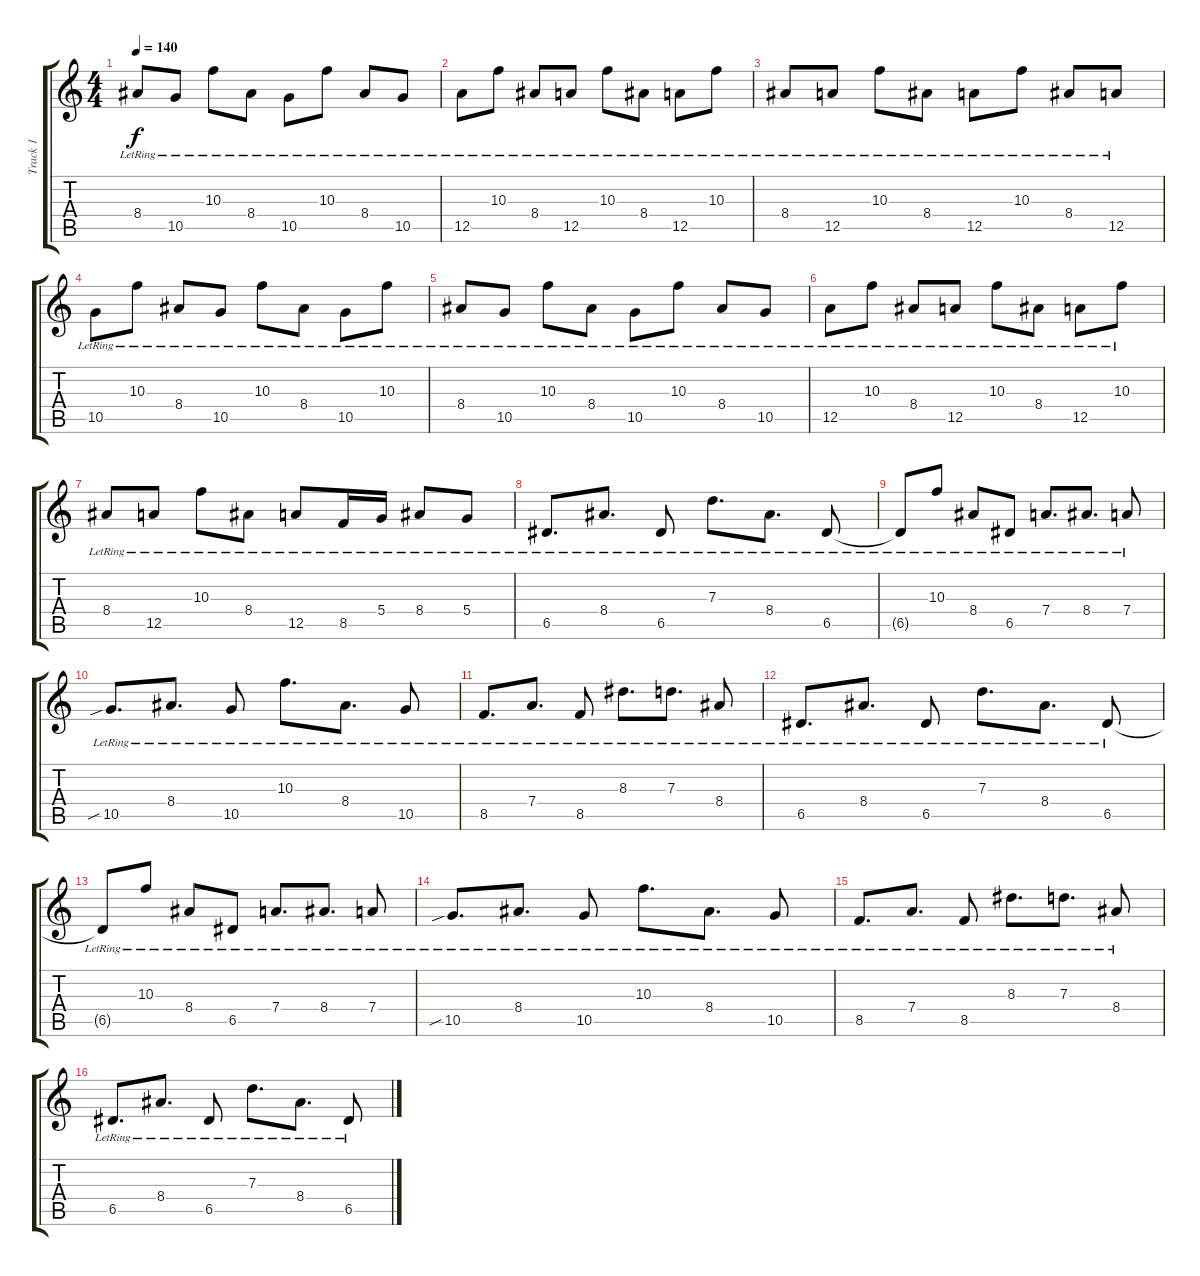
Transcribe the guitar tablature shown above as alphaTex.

\track ("Track 1" "Track 1") {instrument acousticguitarsteel}
\staff {score tabs}
\tuning (E4 B3 G3 D3 A2 D2) {hide}
\ts (4 4)
\tempo 140
\clef g2
\ks c
8.4{lr}.8{dy f} 10.5{lr}.8 10.3{lr}.8 8.4{lr}.8 10.5{lr}.8 10.3{lr}.8 8.4{lr}.8 10.5{lr}.8 |
12.5{lr}.8 10.3{lr}.8 8.4{lr}.8 12.5{lr}.8 10.3{lr}.8 8.4{lr}.8 12.5{lr}.8 10.3{lr}.8 |
8.4{lr}.8 12.5{lr}.8 10.3{lr}.8 8.4{lr}.8 12.5{lr}.8 10.3{lr}.8 8.4{lr}.8 12.5{lr}.8 |
10.5{lr}.8 10.3{lr}.8 8.4{lr}.8 10.5{lr}.8 10.3{lr}.8 8.4{lr}.8 10.5{lr}.8 10.3{lr}.8 |
8.4{lr}.8 10.5{lr}.8 10.3{lr}.8 8.4{lr}.8 10.5{lr}.8 10.3{lr}.8 8.4{lr}.8 10.5{lr}.8 |
12.5{lr}.8 10.3{lr}.8 8.4{lr}.8 12.5{lr}.8 10.3{lr}.8 8.4{lr}.8 12.5{lr}.8 10.3{lr}.8 |
8.4{lr}.8 12.5{lr}.8 10.3{lr}.8 8.4{lr}.8 12.5{lr}.8 8.5{lr}.16 5.4{lr}.16 8.4{lr}.8 5.4{lr}.8 |
6.5{lr}.8{d} 8.4{lr}.8{d} 6.5{lr}.8 7.3{lr}.8{d} 8.4{lr}.8{d} 6.5{lr}.8 |
6.5{lr t}.8 10.3{lr}.8 8.4{lr}.8 6.5{lr}.8 7.4{lr}.8{d} 8.4{lr}.8{d} 7.4{lr}.8 |
10.5{sib lr}.8{d} 8.4{lr}.8{d} 10.5{lr}.8 10.3{lr}.8{d} 8.4{lr}.8{d} 10.5{lr}.8 |
8.5{lr}.8{d} 7.4{lr}.8{d} 8.5{lr}.8 8.3{lr}.8{d} 7.3{lr}.8{d} 8.4{lr}.8 |
6.5{lr}.8{d} 8.4{lr}.8{d} 6.5{lr}.8 7.3{lr}.8{d} 8.4{lr}.8{d} 6.5{lr}.8 |
6.5{lr t}.8 10.3{lr}.8 8.4{lr}.8 6.5{lr}.8 7.4{lr}.8{d} 8.4{lr}.8{d} 7.4{lr}.8 |
10.5{sib lr}.8{d} 8.4{lr}.8{d} 10.5{lr}.8 10.3{lr}.8{d} 8.4{lr}.8{d} 10.5{lr}.8 |
8.5{lr}.8{d} 7.4{lr}.8{d} 8.5{lr}.8 8.3{lr}.8{d} 7.3{lr}.8{d} 8.4{lr}.8 |
6.5{lr}.8{d} 8.4{lr}.8{d} 6.5{lr}.8 7.3{lr}.8{d} 8.4{lr}.8{d} 6.5{lr}.8
